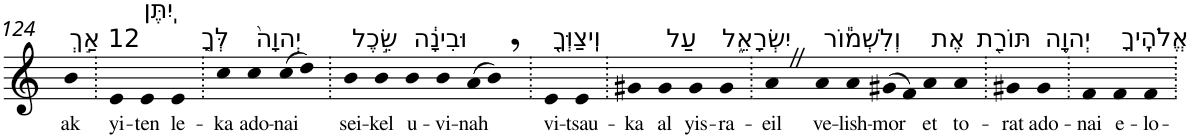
**kern	**text
*part1	*part1
*staff1	*staff1
*I"Piano	*
*I'Pno	*
!!LO:PB:g=z
*clefG2	*
*k[]	*
=124	=124
!LO:TX:a:t=12 אַ֣ךְ	!
!	!LO:LY:b
4b	ak
=125.	=125.
!LO:TX:a:t=יִֽתֶּן	!
!	!LO:LY:b
4e	yi-
!	!LO:LY:b
4e	-ten
!LO:TX:a:t=לְּךָ֤	!
!	!LO:LY:b
4e	le-
=126.	=126.
!	!LO:LY:b
4cc	-ka
!LO:TX:a:t=יְהוָה֙	!
!	!LO:LY:b
4cc	ado-
!	!LO:LY:b
(>8cc	-nai
8dd)	.
=127.	=127.
!LO:TX:a:t=שֵׂ֣כֶל	!
!	!LO:LY:b
4b	sei-
!	!LO:LY:b
4b	-kel
!LO:TX:a:t=וּבִינָ֔ה	!
!	!LO:LY:b
4b	u-
!	!LO:LY:b
4b	-vi-
!	!LO:LY:b
(>8a	-nah
8b,)	.
=128.	=128.
!LO:TX:a:t=וִֽיצַוְּךָ֖	!
!	!LO:LY:b
4e	vi-
!	!LO:LY:b
4e	-tsau-
=129.	=129.
!	!LO:LY:b
4g#X	-ka
!LO:TX:a:t=עַל	!
!	!LO:LY:b
4g#	al
!LO:TX:a:t=יִשְׂרָאֵ֑ל	!
!	!LO:LY:b
4g#	yis-
!	!LO:LY:b
4g#	-ra-
=130.	=130.
!	!LO:LY:b
4aZ	-eil
!LO:TX:a:t=וְלִשְׁמ֕וֹר	!
!	!LO:LY:b
4a	ve-
!	!LO:LY:b
4a	-lish-
!	!LO:LY:b
(>8g#X	-mor
8f)	.
!LO:TX:a:t=אֶת	!
!	!LO:LY:b
4a	et
!LO:TX:a:t=תּוֹרַ֖ת	!
!	!LO:LY:b
4a	to-
=131.	=131.
!	!LO:LY:b
4g#X	-rat
!LO:TX:a:t=יְהוָ֥ה	!
!	!LO:LY:b
4g#	ado-
=132.	=132.
!	!LO:LY:b
4f	-nai
!LO:TX:a:t=אֱלֹהֶֽיךָ	!
!	!LO:LY:b
4f	e-
!	!LO:LY:b
4f	-lo-
=.	=.
*-	*-
